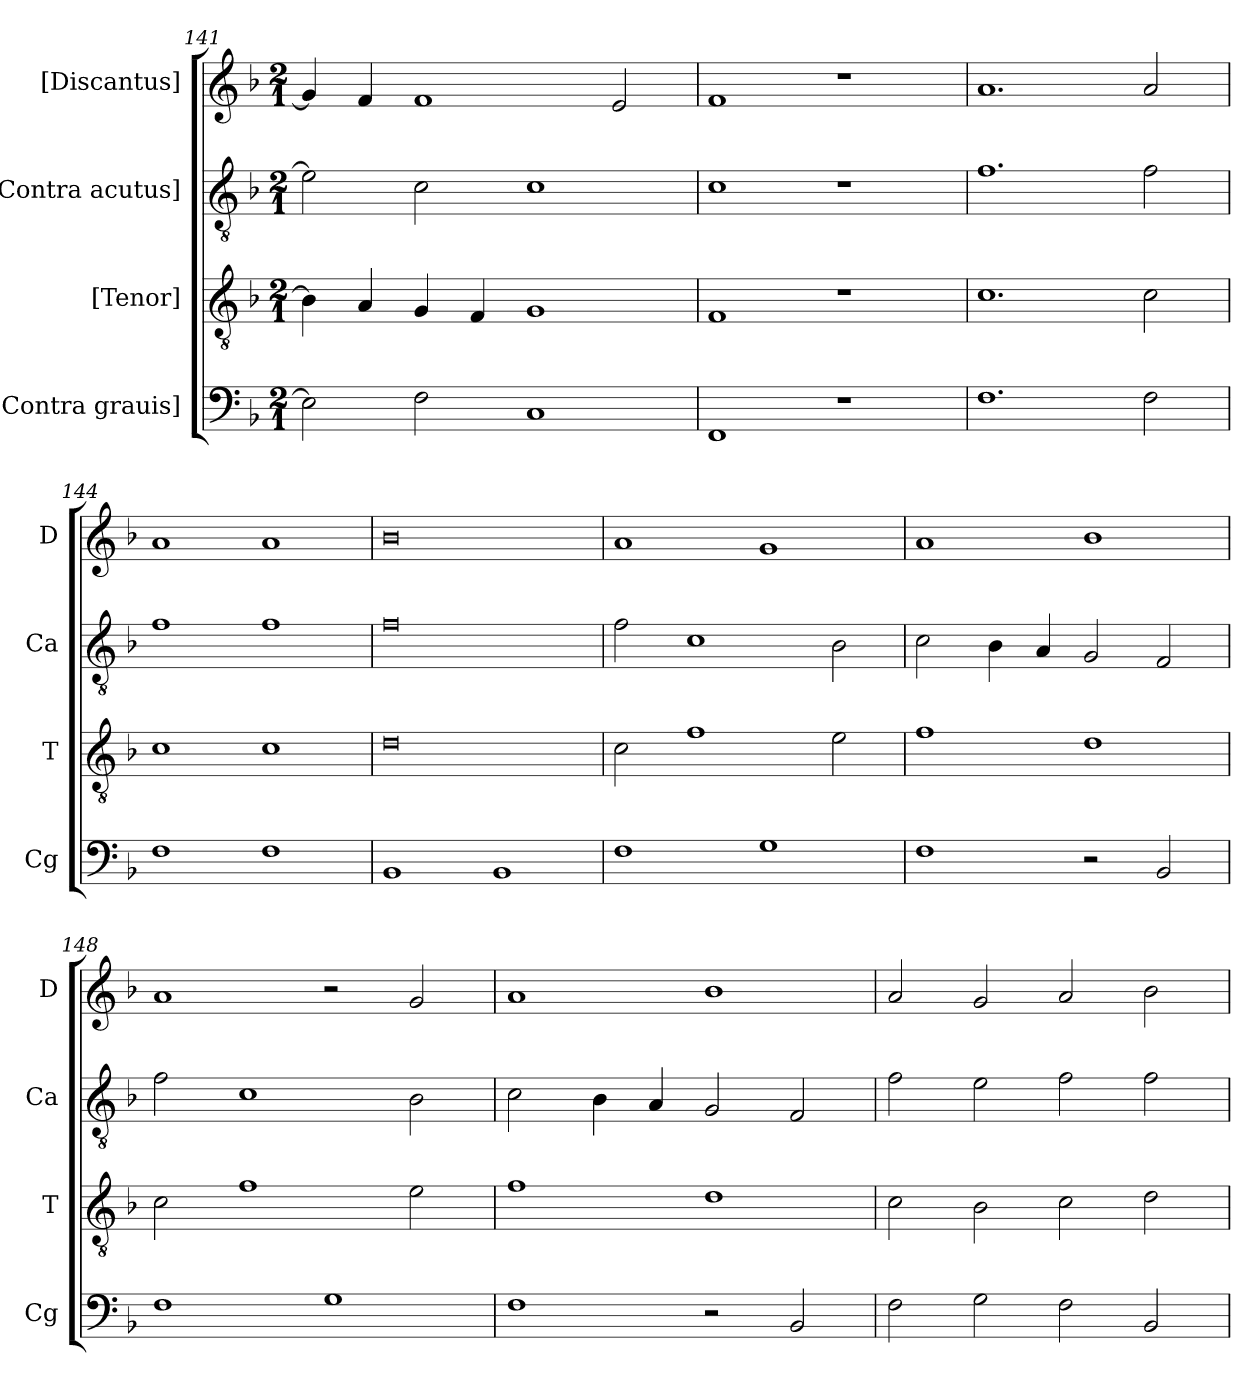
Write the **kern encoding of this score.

**kern	**kern	**kern	**kern
*part4	*part3	*part2	*part1
*staff4	*staff3	*staff2	*staff1
*I"[Contra grauis]	*I"[Tenor]	*I"[Contra acutus]	*I"[Discantus]
*I'Cg	*I'T	*I'Ca	*I'D
*clefF4	*clefGv2	*clefGv2	*clefG2
*k[b-]	*k[b-]	*k[b-]	*k[b-]
*F:	*F:	*F:	*F:
*M2/1	*M2/1	*M2/1	*M2/1
=141	=141	=141	=141
2E-]	4B-]	2e-]	4g]
.	4A	.	4f
2F	4G	2c	1f
.	4F	.	.
1C	1G	1c	.
.	.	.	2e
=142	=142	=142	=142
1FF	1F	1c	1f
1r	1r	1r	1r
=143	=143	=143	=143
1.F	1.c	1.f	1.a
2F	2c	2f	2a
=144	=144	=144	=144
1F	1c	1f	1a
1F	1c	1f	1a
=145	=145	=145	=145
1BB-	0d	0f	0b-
1BB-	.	.	.
=146	=146	=146	=146
1F	2c	2f	1a
.	1f	1c	.
1G	.	.	1g
.	2e	2B-	.
=147	=147	=147	=147
1F	1f	2c	1a
.	.	4B-	.
.	.	4A	.
2r	1d	2G	1b-
2BB-	.	2F	.
=148	=148	=148	=148
1F	2c	2f	1a
.	1f	1c	.
1G	.	.	2r
.	2e	2B-	2g
=149	=149	=149	=149
1F	1f	2c	1a
.	.	4B-	.
.	.	4A	.
2r	1d	2G	1b-
2BB-	.	2F	.
=150	=150	=150	=150
2F	2c	2f	2a
2G	2B-	2e	2g
2F	2c	2f	2a
2BB-	2d	2f	2b-
=	=	=	=
*-	*-	*-	*-
